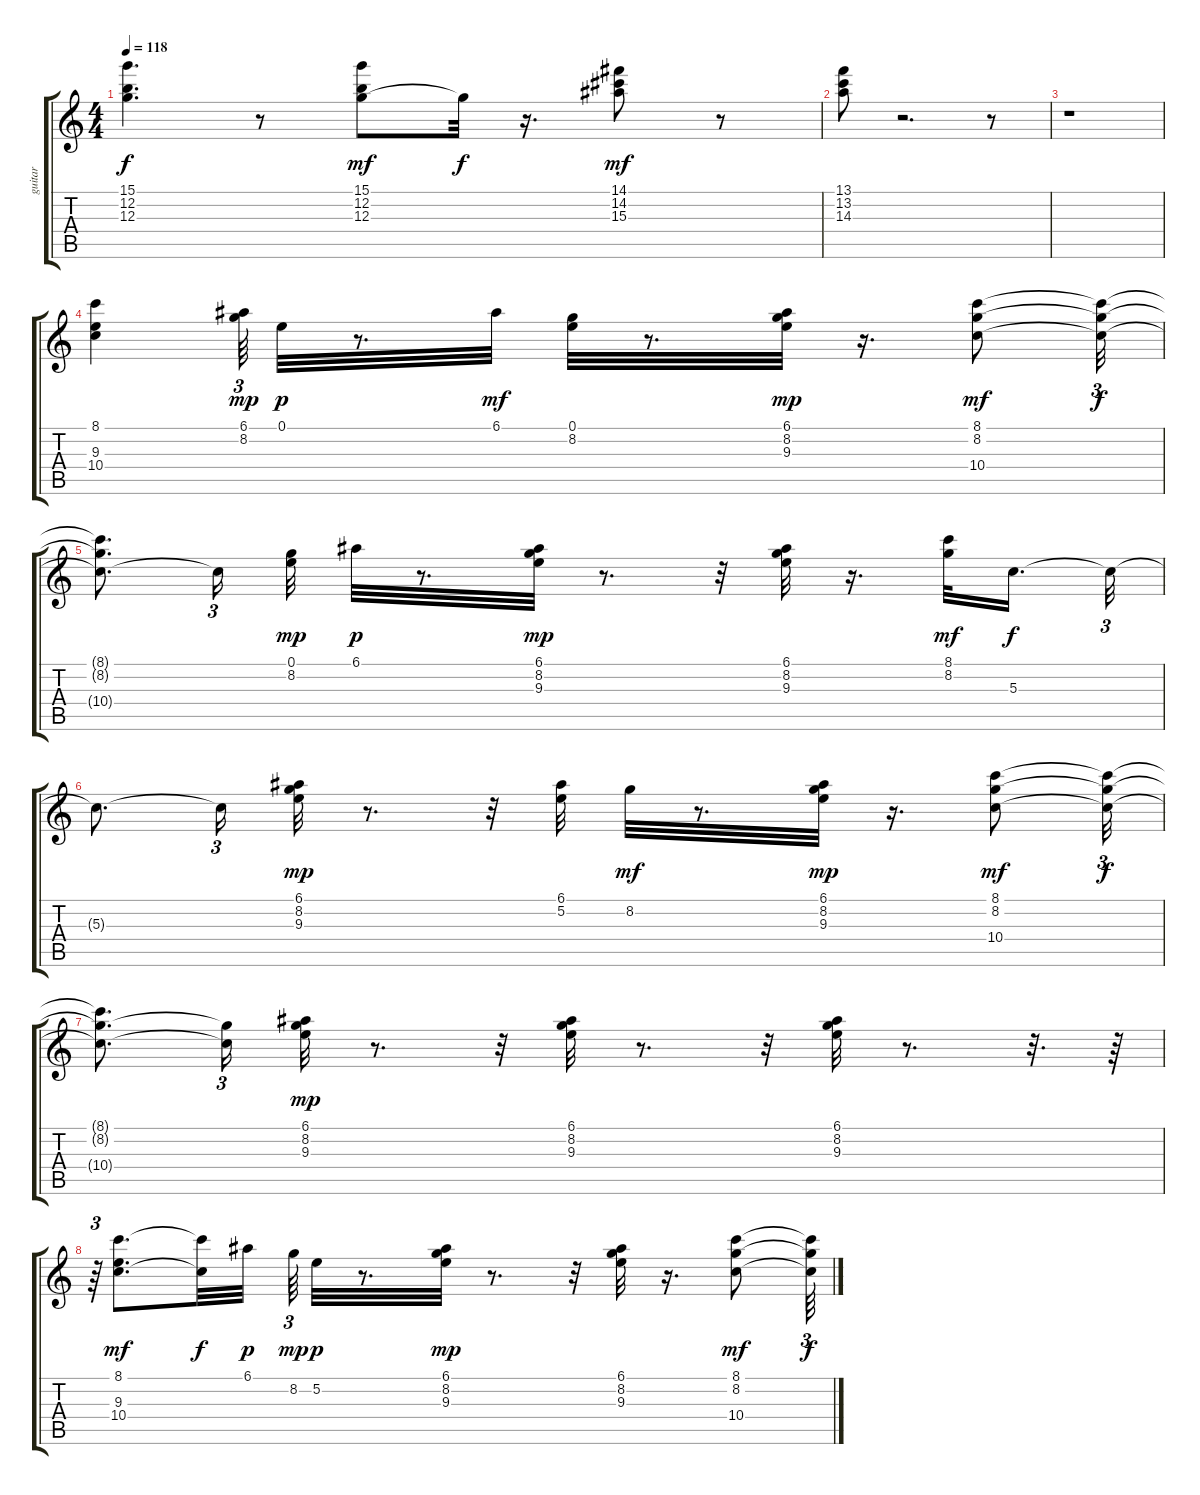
\track ("guitar  " "guitar  ") {instrument acousticguitarsteel}
\staff {score tabs}
\tuning (E4 B3 G3 D3 A2 E2) {hide}
\ts (4 4)
\tempo 118
\clef g2
\ks c
(15.1{t} 12.2{t} 12.3{t}).4{d dy f} r.8 (15.1 12.2 12.3).8{dy mf} 12.3{t}.32{dy f} r.16{d} (14.1 14.2 15.3).8{dy mf} r.8 |
(13.1 13.2 14.3).8 r.2{d} r.8 |
r.1 |
(8.1 9.3 10.4).4 (6.1 8.2).64{tu (3 2) dy mp} 0.1.32{dy p} r.8{d} 6.1.32{dy mf} (0.1 8.2).32 r.8{d} (6.1 8.2 9.3).32{dy mp} r.16{d} (8.1 8.2 10.4).8{dy mf} (8.1{t} 8.2{t} 10.4{t}).32{tu (3 2) dy f} |
(8.1{t} 8.2{t} 10.4{t}).8{d} 10.4{t}.16{tu (3 2)} (0.1 8.2).32{dy mp} 6.1.32{dy p} r.8{d} (6.1 8.2 9.3).32{dy mp} r.8{d} r.32 (6.1 8.2 9.3).32 r.16{d} (8.1 8.2).32{dy mf} 5.3.16{d dy f} 5.3{t}.32{tu (3 2)} |
5.3{t}.8{d} 5.3{t}.16{tu (3 2)} (6.1 8.2 9.3).32{dy mp} r.8{d} r.32 (6.1 5.2).32 8.2.32{dy mf} r.8{d} (6.1 8.2 9.3).32{dy mp} r.16{d} (8.1 8.2 10.4).8{dy mf} (8.1{t} 8.2{t} 10.4{t}).32{tu (3 2) dy f} |
(8.1{t} 8.2{t} 10.4{t}).8{d} (8.2{t} 10.4{t}).16{tu (3 2)} (6.1 8.2 9.3).32{dy mp} r.8{d} r.32 (6.1 8.2 9.3).32 r.8{d} r.32 (6.1 8.2 9.3).32 r.8{d} r.32{d} r.64 |
r.64{tu (3 2)} (8.1 9.3 10.4).8{d dy mf} (8.1{t} 10.4{t}).32{dy f} 6.1.32{dy p} 8.2.64{tu (3 2) dy mp} 5.2.32{dy p} r.8{d} (6.1 8.2 9.3).32{dy mp} r.8{d} r.32 (6.1 8.2 9.3).32 r.16{d} (8.1 8.2 10.4).8{dy mf} (8.1{t} 8.2{t} 10.4{t}).64{tu (3 2) dy f}
